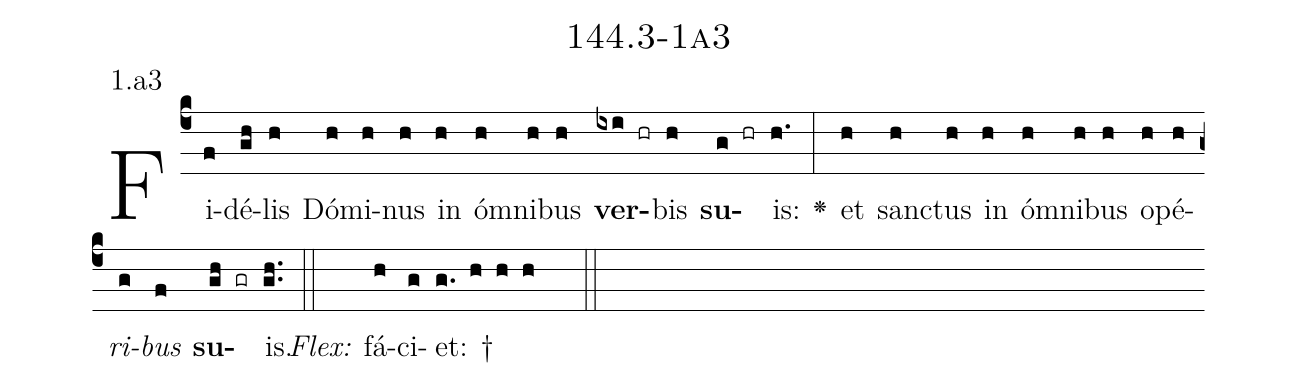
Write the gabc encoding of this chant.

name: 144.3-1a3;
annotation: 1.a3;
%%
(c4)Fi(f)dé(gh)lis(h) Dó(h)mi(h)nus(h) in(h) óm(h)ni(h)bus(h) <b>ver</b>(ixi hr)bis(h) <b>su</b>(g hr)is:(h.) <v>\greheightstar</v>(:) et(h) sanc(h)tus(h) in(h) óm(h)ni(h)bus(h) o(h)pé(h)<i>ri</i>(g)<i>bus</i>(f) <b>su</b>(gh gr)is.(gh..) (::)
<i>Flex:</i>()  fá(h)ci(g)et: †(g. h h h  ::)

%E(h) u(h) o(g) u(f) a(gh) e.(gh..) (::)
